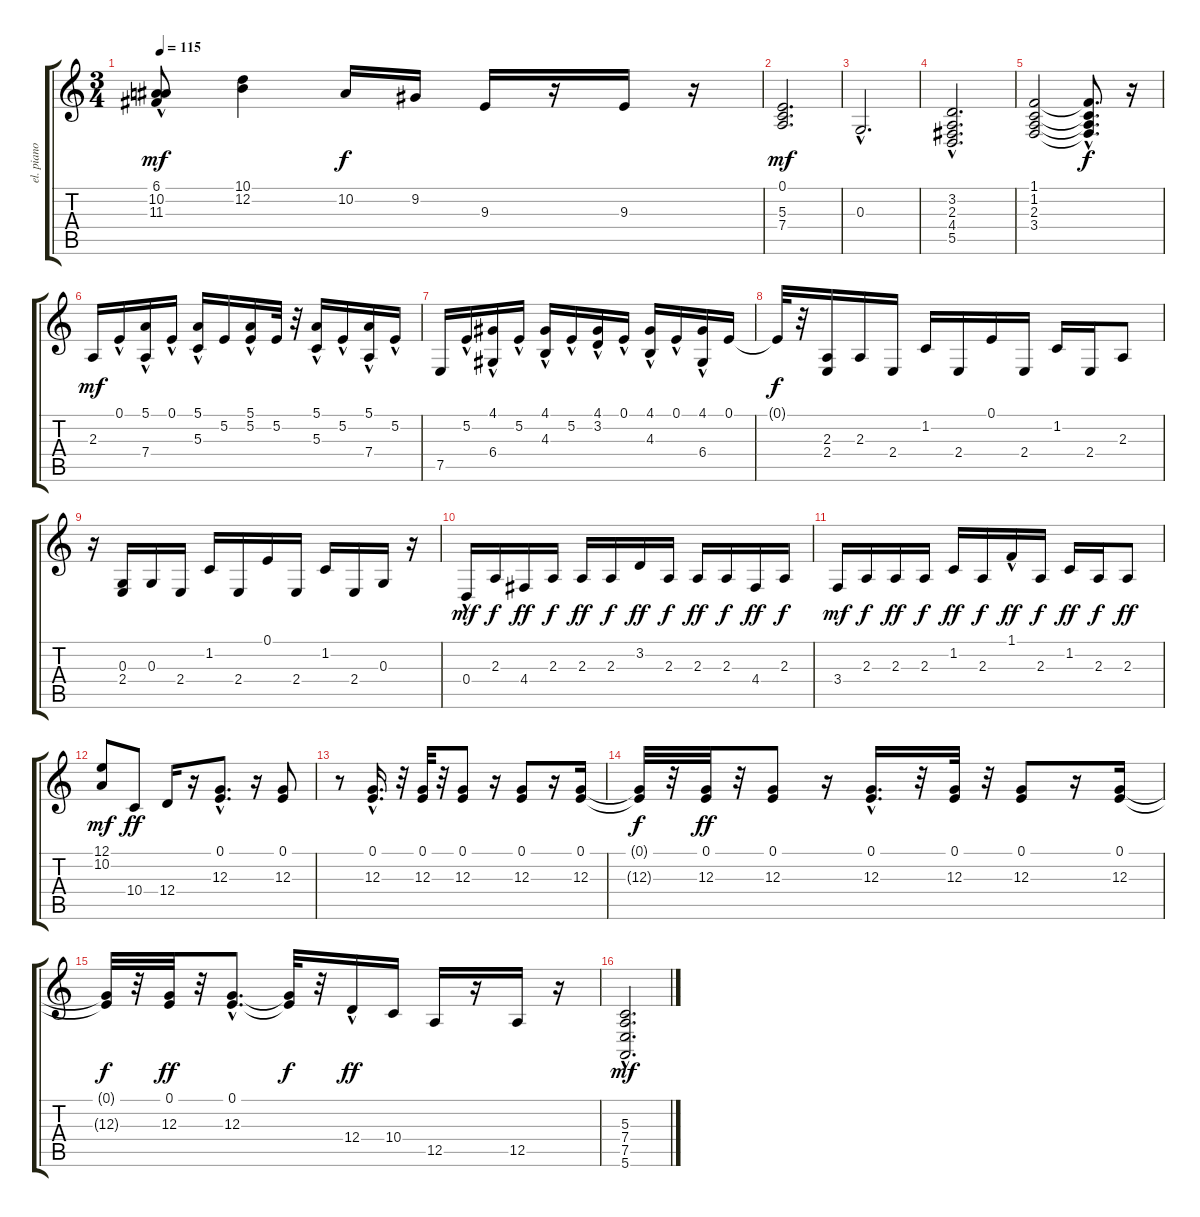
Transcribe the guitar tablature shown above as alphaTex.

\track ("el. piano 1" "el. piano ") {instrument churchorgan}
\staff {score tabs}
\tuning (E4 B3 G3 D3 A2 E2) {hide}
\ts (3 4)
\tempo 115
\clef g2
\ks c
(6.1 10.2 11.3{hac}).8{dy mf} (10.1 12.2).4 10.2.16{dy f} 9.2.16 9.3.16 r.16 9.3.16 r.16 |
(0.1 5.3 7.4).2{d dy mf} |
0.3{hac}.2{d} |
(3.2{hac} 2.3{hac} 4.4{hac} 5.5{hac}).2{d} |
(1.1 1.2 2.3 3.4).2 (1.1{hac t} 1.2{hac t} 2.3{hac t} 3.4{hac t}).8{d dy f} r.16 |
2.3.16{dy mf} 0.1{hac}.16 (5.1{hac} 7.4{hac}).16 0.1{hac}.16 (5.1{hac} 5.3{hac}).16 5.2.16 (5.1{hac} 5.2).16 5.2.32 r.32 (5.1{hac} 5.3{hac}).16 5.2{hac}.16 (5.1{hac} 7.4{hac}).16 5.2{hac}.16 |
7.5.16 5.2{hac}.16 (4.1{hac} 6.4{hac}).16 5.2{hac}.16 (4.1{hac} 4.3{hac}).16 5.2{hac}.16 (4.1{hac} 3.2{hac}).16 0.1{hac}.16 (4.1{hac} 4.3{hac}).16 0.1{hac}.16 (4.1{hac} 6.4{hac}).16 0.1.16 |
0.1{t}.32{dy f} r.32 (2.3 2.4).16 2.3.16 2.4.16 1.2.16 2.4.16 0.1.16 2.4.16 1.2.16 2.4.16 2.3.8 |
r.16 (0.3 2.4).16 0.3.16 2.4.16 1.2.16 2.4.16 0.1.16 2.4.16 1.2.16 2.4.16 0.3.16 r.16 |
0.4{hac}.16{dy mf} 2.3.16{dy f} 4.4.16{dy ff} 2.3.16{dy f} 2.3.16{dy ff} 2.3.16{dy f} 3.2.16{dy ff} 2.3.16{dy f} 2.3.16{dy ff} 2.3.16{dy f} 4.4.16{dy ff} 2.3.16{dy f} |
3.4.16{dy mf} 2.3.16{dy f} 2.3.16{dy ff} 2.3.16{dy f} 1.2.16{dy ff} 2.3.16{dy f} 1.1{hac}.16{dy ff} 2.3.16{dy f} 1.2.16{dy ff} 2.3.16{dy f} 2.3.8{dy ff} |
(12.1 10.2).8{dy mf} 10.4.8{dy ff} 12.4.16 r.16 (0.1{hac} 12.3{hac}).8{d} r.16 (0.1 12.3).8 |
r.8 (0.1{hac} 12.3{hac}).16{d} r.32 (0.1 12.3).32 r.32 (0.1 12.3).8 r.16 (0.1 12.3).8 r.16 (0.1 12.3).16 |
(0.1{t} 12.3{t}).32{dy f} r.32 (0.1 12.3).32{dy ff} r.32 (0.1 12.3).8 r.16 (0.1{hac} 12.3{hac}).16{d} r.32 (0.1 12.3).32 r.32 (0.1 12.3).8 r.16 (0.1 12.3).16 |
(0.1{t} 12.3{t}).32{dy f} r.32 (0.1 12.3).32{dy ff} r.32 (0.1{hac} 12.3{hac}).8{d} (0.1{t} 12.3{t}).32{dy f} r.32 12.4{hac}.16{dy ff} 10.4.16 12.5.16 r.16 12.5.16 r.16 |
(5.3 7.4{hac} 7.5 5.6{hac}).2{d dy mf}
